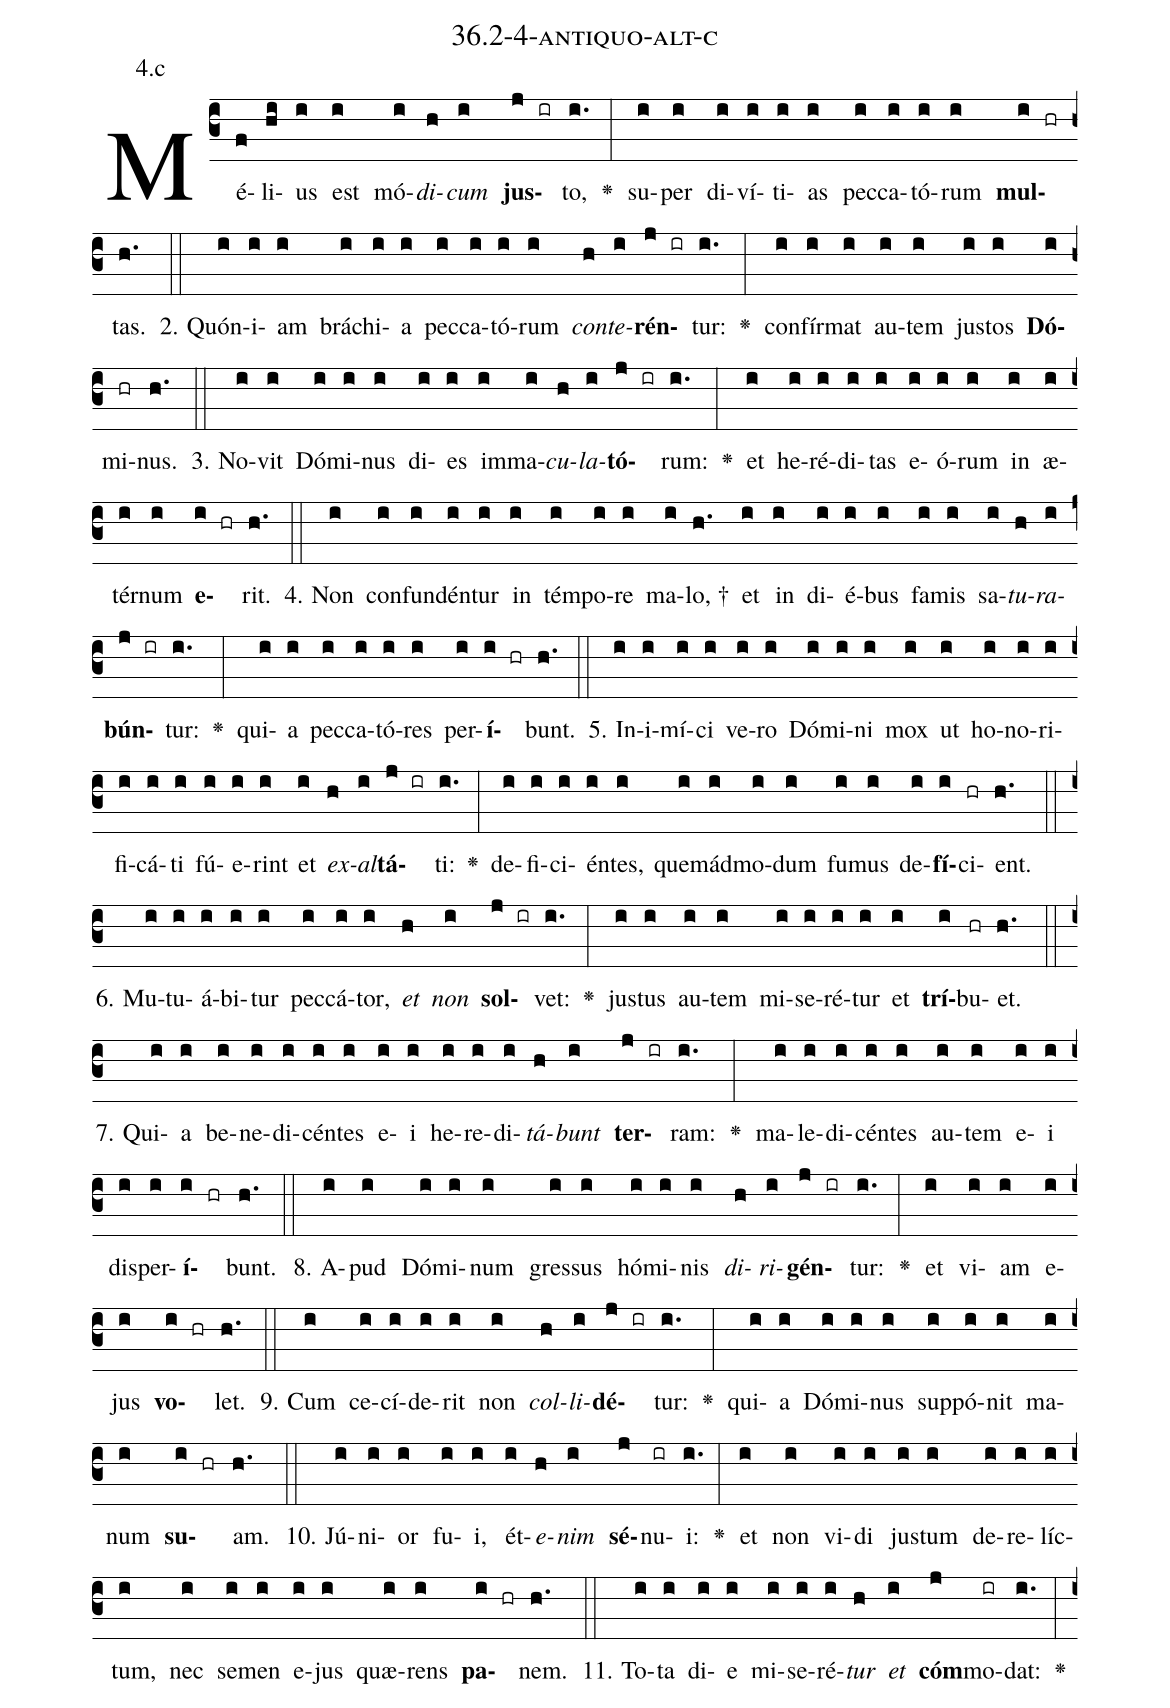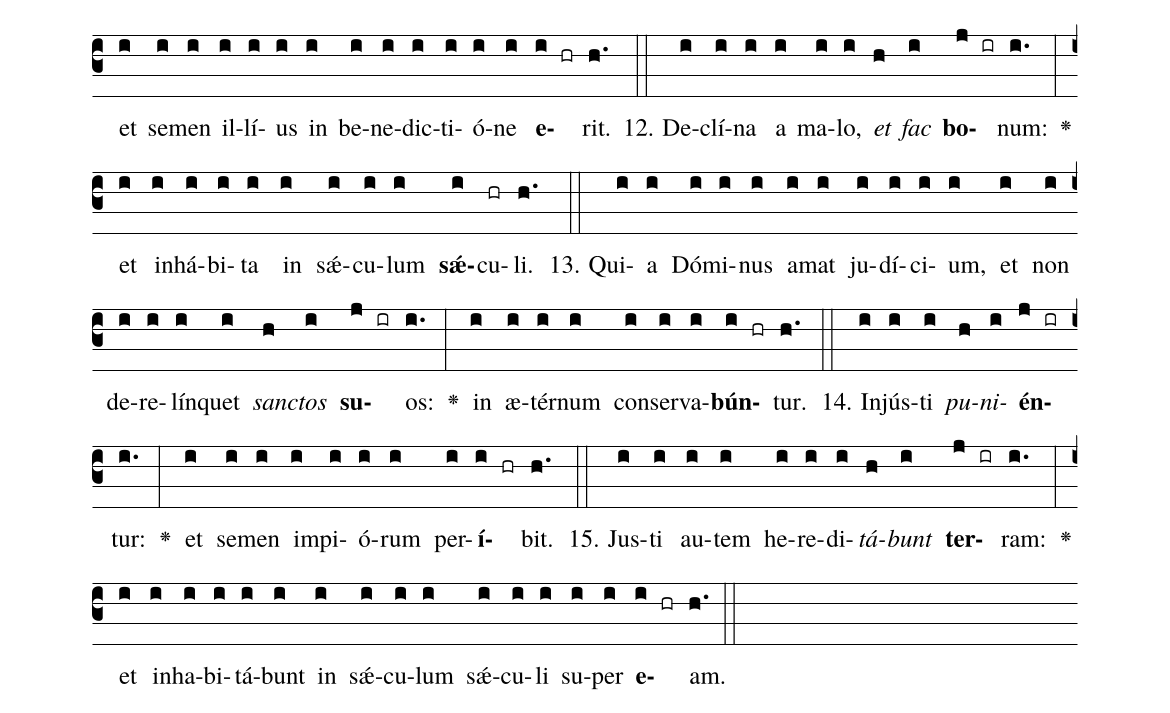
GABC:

name: 36.2-4-antiquo-alt-c;
annotation: 4.c;
%%
(c3)Mé(f)li(hi)us(i) est(i) mó(i)<i>di</i>(h)<i>cum</i>(i) <b>jus</b>(j ir)to,(i.) <v>\greheightstar</v>(:) su(i)per(i) di(i)ví(i)ti(i)as(i) pec(i)ca(i)tó(i)rum(i) <b>mul</b>(i hr)tas.(h.) (::)
2. Quón(i)i(i)am(i) brá(i)chi(i)a(i) pec(i)ca(i)tó(i)rum(i) <i>con</i>(h)<i>te</i>(i)<b>rén</b>(j ir)tur:(i.) <v>\greheightstar</v>(:) con(i)fír(i)mat(i) au(i)tem(i) jus(i)tos(i) <b>Dó</b>(i)mi(hr)nus.(h.) (::)
3. No(i)vit(i) Dó(i)mi(i)nus(i) di(i)es(i) im(i)ma(i)<i>cu</i>(h)<i>la</i>(i)<b>tó</b>(j ir)rum:(i.) <v>\greheightstar</v>(:) et(i) he(i)ré(i)di(i)tas(i) e(i)ó(i)rum(i) in(i) æ(i)tér(i)num(i) <b>e</b>(i hr)rit.(h.) (::)
4. Non(i) con(i)fun(i)dén(i)tur(i) in(i) tém(i)po(i)re(i) ma(i)lo, †(h.) et(i) in(i) di(i)é(i)bus(i) fa(i)mis(i) sa(i)<i>tu</i>(h)<i>ra</i>(i)<b>bún</b>(j ir)tur:(i.) <v>\greheightstar</v>(:) qui(i)a(i) pec(i)ca(i)tó(i)res(i) per(i)<b>í</b>(i hr)bunt.(h.) (::)
5. In(i)i(i)mí(i)ci(i) ve(i)ro(i) Dó(i)mi(i)ni(i) mox(i) ut(i) ho(i)no(i)ri(i)fi(i)cá(i)ti(i) fú(i)e(i)rint(i) et(i) <i>ex</i>(h)<i>al</i>(i)<b>tá</b>(j ir)ti:(i.) <v>\greheightstar</v>(:) de(i)fi(i)ci(i)én(i)tes,(i) quem(i)ád(i)mo(i)dum(i) fu(i)mus(i) de(i)<b>fí</b>(i)ci(hr)ent.(h.) (::)
6. Mu(i)tu(i)á(i)bi(i)tur(i) pec(i)cá(i)tor,(i) <i>et</i>(h) <i>non</i>(i) <b>sol</b>(j ir)vet:(i.) <v>\greheightstar</v>(:) jus(i)tus(i) au(i)tem(i) mi(i)se(i)ré(i)tur(i) et(i) <b>trí</b>(i)bu(hr)et.(h.) (::)
7. Qui(i)a(i) be(i)ne(i)di(i)cén(i)tes(i) e(i)i(i) he(i)re(i)di(i)<i>tá</i>(h)<i>bunt</i>(i) <b>ter</b>(j ir)ram:(i.) <v>\greheightstar</v>(:) ma(i)le(i)di(i)cén(i)tes(i) au(i)tem(i) e(i)i(i) dis(i)per(i)<b>í</b>(i hr)bunt.(h.) (::)
8. A(i)pud(i) Dó(i)mi(i)num(i) gres(i)sus(i) hó(i)mi(i)nis(i) <i>di</i>(h)<i>ri</i>(i)<b>gén</b>(j ir)tur:(i.) <v>\greheightstar</v>(:) et(i) vi(i)am(i) e(i)jus(i) <b>vo</b>(i hr)let.(h.) (::)
9. Cum(i) ce(i)cí(i)de(i)rit(i) non(i) <i>col</i>(h)<i>li</i>(i)<b>dé</b>(j ir)tur:(i.) <v>\greheightstar</v>(:) qui(i)a(i) Dó(i)mi(i)nus(i) sup(i)pó(i)nit(i) ma(i)num(i) <b>su</b>(i hr)am.(h.) (::)
10. Jú(i)ni(i)or(i) fu(i)i,(i) ét(i)<i>e</i>(h)<i>nim</i>(i) <b>sé</b>(j)nu(ir)i:(i.) <v>\greheightstar</v>(:) et(i) non(i) vi(i)di(i) jus(i)tum(i) de(i)re(i)líc(i)tum,(i) nec(i) se(i)men(i) e(i)jus(i) quæ(i)rens(i) <b>pa</b>(i hr)nem.(h.) (::)
11. To(i)ta(i) di(i)e(i) mi(i)se(i)ré(i)<i>tur</i>(h) <i>et</i>(i) <b>cóm</b>(j)mo(ir)dat:(i.) <v>\greheightstar</v>(:) et(i) se(i)men(i) il(i)lí(i)us(i) in(i) be(i)ne(i)dic(i)ti(i)ó(i)ne(i) <b>e</b>(i hr)rit.(h.) (::)
12. De(i)clí(i)na(i) a(i) ma(i)lo,(i) <i>et</i>(h) <i>fac</i>(i) <b>bo</b>(j ir)num:(i.) <v>\greheightstar</v>(:) et(i) in(i)há(i)bi(i)ta(i) in(i) sǽ(i)cu(i)lum(i) <b>sǽ</b>(i)cu(hr)li.(h.) (::)
13. Qui(i)a(i) Dó(i)mi(i)nus(i) a(i)mat(i) ju(i)dí(i)ci(i)um,(i) et(i) non(i) de(i)re(i)lín(i)quet(i) <i>sanc</i>(h)<i>tos</i>(i) <b>su</b>(j ir)os:(i.) <v>\greheightstar</v>(:) in(i) æ(i)tér(i)num(i) con(i)ser(i)va(i)<b>bún</b>(i hr)tur.(h.) (::)
14. In(i)jús(i)ti(i) <i>pu</i>(h)<i>ni</i>(i)<b>én</b>(j ir)tur:(i.) <v>\greheightstar</v>(:) et(i) se(i)men(i) im(i)pi(i)ó(i)rum(i) per(i)<b>í</b>(i hr)bit.(h.) (::)
15. Jus(i)ti(i) au(i)tem(i) he(i)re(i)di(i)<i>tá</i>(h)<i>bunt</i>(i) <b>ter</b>(j ir)ram:(i.) <v>\greheightstar</v>(:) et(i) in(i)ha(i)bi(i)tá(i)bunt(i) in(i) sǽ(i)cu(i)lum(i) sǽ(i)cu(i)li(i) su(i)per(i) <b>e</b>(i hr)am.(h.) (::)
